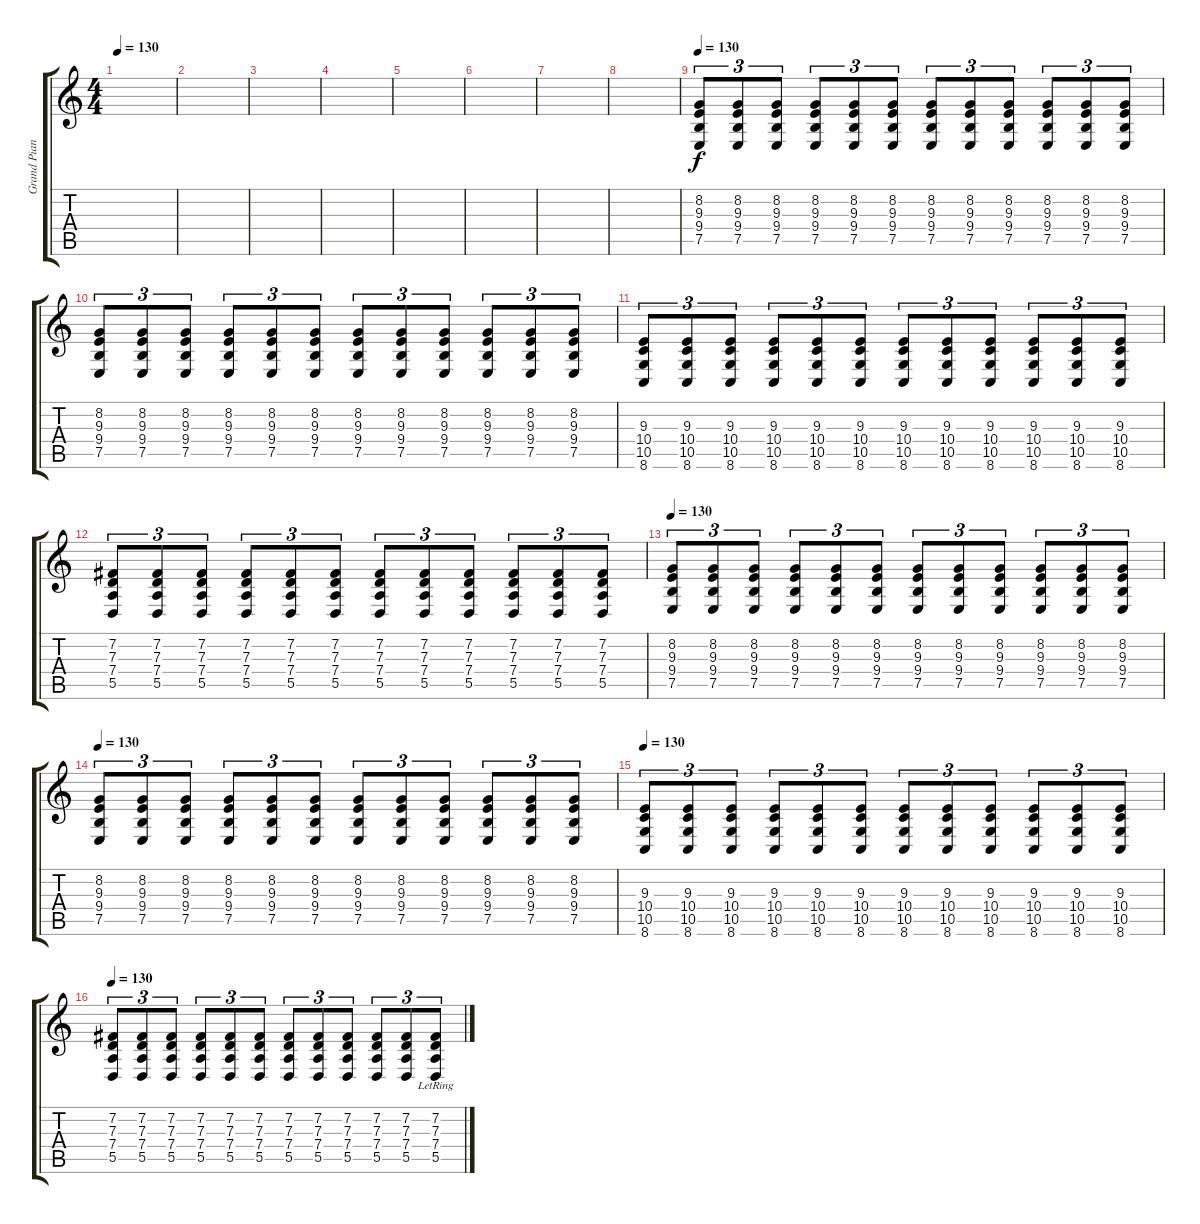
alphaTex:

\track ("Grand Piano / Melody of Sadness" "Grand Pian") {instrument acousticgrandpiano}
\staff {score tabs}
\tuning (E4 B3 G3 D3 A2 E2) {hide}
\ts (4 4)
\tempo 130
\clef g2
\ks c
|
|
|
|
|
|
|
|
\tempo 130
(8.2 9.3 9.4 7.5).8{tu (3 2) volume 16} (8.2 9.3 9.4 7.5).8{tu (3 2)} (8.2 9.3 9.4 7.5).8{tu (3 2)} (8.2 9.3 9.4 7.5).8{tu (3 2)} (8.2 9.3 9.4 7.5).8{tu (3 2)} (8.2 9.3 9.4 7.5).8{tu (3 2)} (8.2 9.3 9.4 7.5).8{tu (3 2)} (8.2 9.3 9.4 7.5).8{tu (3 2)} (8.2 9.3 9.4 7.5).8{tu (3 2)} (8.2 9.3 9.4 7.5).8{tu (3 2)} (8.2 9.3 9.4 7.5).8{tu (3 2)} (8.2 9.3 9.4 7.5).8{tu (3 2)} |
(8.2 9.3 9.4 7.5).8{tu (3 2)} (8.2 9.3 9.4 7.5).8{tu (3 2)} (8.2 9.3 9.4 7.5).8{tu (3 2)} (8.2 9.3 9.4 7.5).8{tu (3 2)} (8.2 9.3 9.4 7.5).8{tu (3 2)} (8.2 9.3 9.4 7.5).8{tu (3 2)} (8.2 9.3 9.4 7.5).8{tu (3 2)} (8.2 9.3 9.4 7.5).8{tu (3 2)} (8.2 9.3 9.4 7.5).8{tu (3 2)} (8.2 9.3 9.4 7.5).8{tu (3 2)} (8.2 9.3 9.4 7.5).8{tu (3 2)} (8.2 9.3 9.4 7.5).8{tu (3 2)} |
(9.3 10.4 10.5 8.6).8{tu (3 2)} (9.3 10.4 10.5 8.6).8{tu (3 2)} (9.3 10.4 10.5 8.6).8{tu (3 2)} (9.3 10.4 10.5 8.6).8{tu (3 2)} (9.3 10.4 10.5 8.6).8{tu (3 2)} (9.3 10.4 10.5 8.6).8{tu (3 2)} (9.3 10.4 10.5 8.6).8{tu (3 2)} (9.3 10.4 10.5 8.6).8{tu (3 2)} (9.3 10.4 10.5 8.6).8{tu (3 2)} (9.3 10.4 10.5 8.6).8{tu (3 2)} (9.3 10.4 10.5 8.6).8{tu (3 2)} (9.3 10.4 10.5 8.6).8{tu (3 2)} |
(7.2 7.3 7.4 5.5).8{tu (3 2)} (7.2 7.3 7.4 5.5).8{tu (3 2)} (7.2 7.3 7.4 5.5).8{tu (3 2)} (7.2 7.3 7.4 5.5).8{tu (3 2)} (7.2 7.3 7.4 5.5).8{tu (3 2)} (7.2 7.3 7.4 5.5).8{tu (3 2)} (7.2 7.3 7.4 5.5).8{tu (3 2)} (7.2 7.3 7.4 5.5).8{tu (3 2)} (7.2 7.3 7.4 5.5).8{tu (3 2)} (7.2 7.3 7.4 5.5).8{tu (3 2)} (7.2 7.3 7.4 5.5).8{tu (3 2)} (7.2 7.3 7.4 5.5).8{tu (3 2)} |
\tempo 130
(8.2 9.3 9.4 7.5).8{tu (3 2)} (8.2 9.3 9.4 7.5).8{tu (3 2)} (8.2 9.3 9.4 7.5).8{tu (3 2)} (8.2 9.3 9.4 7.5).8{tu (3 2)} (8.2 9.3 9.4 7.5).8{tu (3 2)} (8.2 9.3 9.4 7.5).8{tu (3 2)} (8.2 9.3 9.4 7.5).8{tu (3 2)} (8.2 9.3 9.4 7.5).8{tu (3 2)} (8.2 9.3 9.4 7.5).8{tu (3 2)} (8.2 9.3 9.4 7.5).8{tu (3 2)} (8.2 9.3 9.4 7.5).8{tu (3 2)} (8.2 9.3 9.4 7.5).8{tu (3 2)} |
\tempo 130
(8.2 9.3 9.4 7.5).8{tu (3 2)} (8.2 9.3 9.4 7.5).8{tu (3 2)} (8.2 9.3 9.4 7.5).8{tu (3 2)} (8.2 9.3 9.4 7.5).8{tu (3 2)} (8.2 9.3 9.4 7.5).8{tu (3 2)} (8.2 9.3 9.4 7.5).8{tu (3 2)} (8.2 9.3 9.4 7.5).8{tu (3 2)} (8.2 9.3 9.4 7.5).8{tu (3 2)} (8.2 9.3 9.4 7.5).8{tu (3 2)} (8.2 9.3 9.4 7.5).8{tu (3 2)} (8.2 9.3 9.4 7.5).8{tu (3 2)} (8.2 9.3 9.4 7.5).8{tu (3 2)} |
\tempo 130
(9.3 10.4 10.5 8.6).8{tu (3 2)} (9.3 10.4 10.5 8.6).8{tu (3 2)} (9.3 10.4 10.5 8.6).8{tu (3 2)} (9.3 10.4 10.5 8.6).8{tu (3 2)} (9.3 10.4 10.5 8.6).8{tu (3 2)} (9.3 10.4 10.5 8.6).8{tu (3 2)} (9.3 10.4 10.5 8.6).8{tu (3 2)} (9.3 10.4 10.5 8.6).8{tu (3 2)} (9.3 10.4 10.5 8.6).8{tu (3 2)} (9.3 10.4 10.5 8.6).8{tu (3 2)} (9.3 10.4 10.5 8.6).8{tu (3 2)} (9.3 10.4 10.5 8.6).8{tu (3 2)} |
\tempo 130
(7.2 7.3 7.4 5.5).8{tu (3 2)} (7.2 7.3 7.4 5.5).8{tu (3 2)} (7.2 7.3 7.4 5.5).8{tu (3 2)} (7.2 7.3 7.4 5.5).8{tu (3 2)} (7.2 7.3 7.4 5.5).8{tu (3 2)} (7.2 7.3 7.4 5.5).8{tu (3 2)} (7.2 7.3 7.4 5.5).8{tu (3 2)} (7.2 7.3 7.4 5.5).8{tu (3 2)} (7.2 7.3 7.4 5.5).8{tu (3 2)} (7.2 7.3 7.4 5.5).8{tu (3 2)} (7.2 7.3 7.4 5.5).8{tu (3 2)} (7.2{lr} 7.3{lr} 7.4{lr} 5.5{lr}).8{tu (3 2)}
